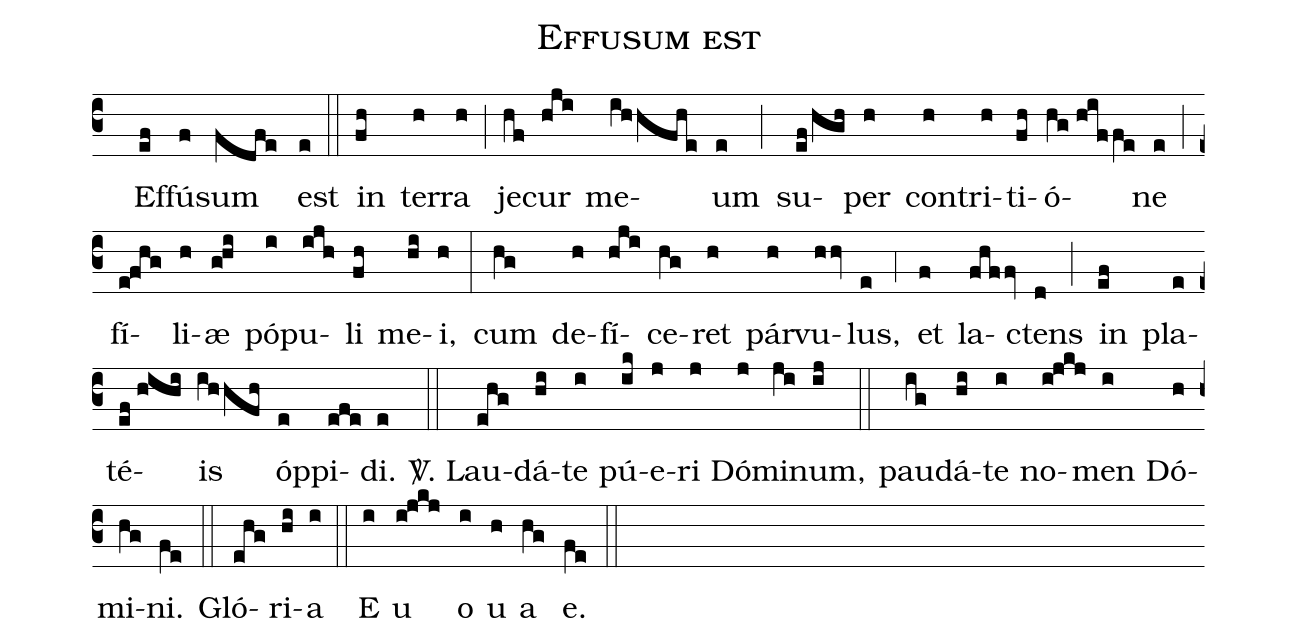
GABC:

name:Effusum est;
mode:VII;
office-part:Introitus;
%%
(c3) () Ef(ef)fú(f)sum(fdfe) est(e) (::) in(fh) ter(h)ra(h) (;) je(hf)cur(hji) me(ihhfhe)um(e) (;) su(ef/hgh)per(h) con(h)tri(h)ti(fh)ó(hg//hiffe)ne(e) (;) fí(e!fhg)li(h)æ(g!hi) pó(i)pu(ijh)li(fh) me(hi)i,(h) (:) cum(hg) de(h)fí(hji)ce(hg)ret(h) pár(h)vu(hhv)lus,(e) (,4) et(f) la(fhffv)ctens(d) (;) in(ef) pla(e)té(ef//hihi)is(ihhfh) óp(e)pi(efe)di.(e) (::) <sp>V/</sp>. Lau(ehg)dá(hi)te(i) pú(ik)e(j)ri(j) Dó(j)mi(ji)num,(ij) (::) pau(ig)dá(hi)te(i) no(i!jkj)men(i) Dó(h)mi(hg)ni.(fe) (::) Gló(ehg)ri(hi)a(i) (::) E(i) u(i!jkj) o(i) u(h) a(hg) e.(fe) (::)
